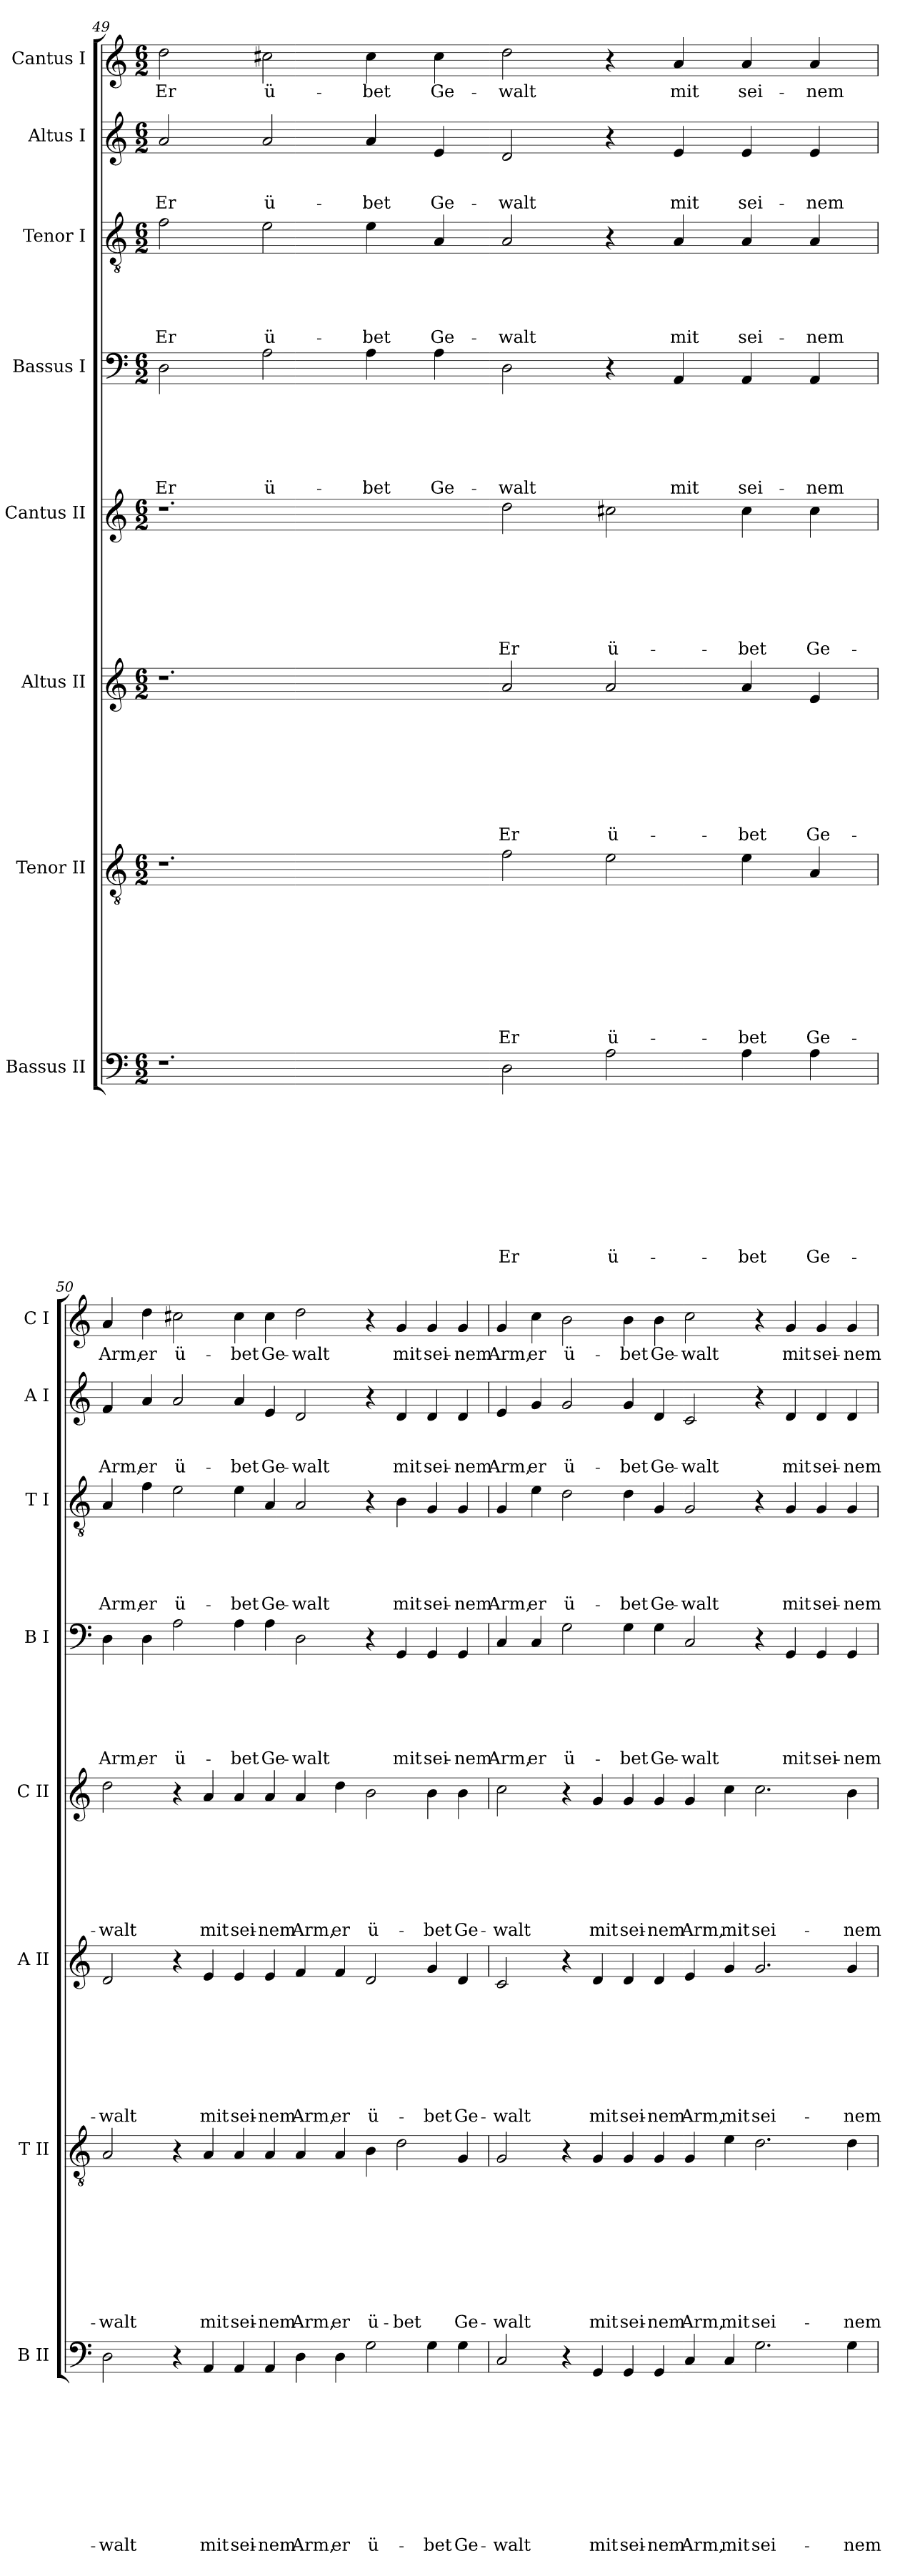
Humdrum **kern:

**kern	**text	**text	**text	**text	**text	**text	**text	**text	**text	**text	**kern	**text	**text	**text	**text	**text	**text	**text	**text	**text	**kern	**text	**text	**text	**text	**text	**text	**text	**text	**kern	**text	**text	**text	**text	**text	**text	**text	**kern	**text	**text	**text	**text	**text	**text	**kern	**text	**text	**text	**text	**text	**kern	**text	**text	**text	**kern	**text
*part8	*part8	*part8	*part8	*part8	*part8	*part8	*part8	*part8	*part8	*part8	*part7	*part7	*part7	*part7	*part7	*part7	*part7	*part7	*part7	*part7	*part6	*part6	*part6	*part6	*part6	*part6	*part6	*part6	*part6	*part5	*part5	*part5	*part5	*part5	*part5	*part5	*part5	*part4	*part4	*part4	*part4	*part4	*part4	*part4	*part3	*part3	*part3	*part3	*part3	*part3	*part2	*part2	*part2	*part2	*part1	*part1
*staff8	*staff8	*staff8	*staff8	*staff8	*staff8	*staff8	*staff8	*staff8	*staff8	*staff8	*staff7	*staff7	*staff7	*staff7	*staff7	*staff7	*staff7	*staff7	*staff7	*staff7	*staff6	*staff6	*staff6	*staff6	*staff6	*staff6	*staff6	*staff6	*staff6	*staff5	*staff5	*staff5	*staff5	*staff5	*staff5	*staff5	*staff5	*staff4	*staff4	*staff4	*staff4	*staff4	*staff4	*staff4	*staff3	*staff3	*staff3	*staff3	*staff3	*staff3	*staff2	*staff2	*staff2	*staff2	*staff1	*staff1
*I"Bassus II	*	*	*	*	*	*	*	*	*	*	*I"Tenor II	*	*	*	*	*	*	*	*	*	*I"Altus II	*	*	*	*	*	*	*	*	*I"Cantus II	*	*	*	*	*	*	*	*I"Bassus I	*	*	*	*	*	*	*I"Tenor I	*	*	*	*	*	*I"Altus I	*	*	*	*I"Cantus I	*
*I'B II	*	*	*	*	*	*	*	*	*	*	*I'T II	*	*	*	*	*	*	*	*	*	*I'A II	*	*	*	*	*	*	*	*	*I'C II	*	*	*	*	*	*	*	*I'B I	*	*	*	*	*	*	*I'T I	*	*	*	*	*	*I'A I	*	*	*	*I'C I	*
!!LO:PB:g=z
*clefF4	*	*	*	*	*	*	*	*	*	*	*clefGv2	*	*	*	*	*	*	*	*	*	*clefG2	*	*	*	*	*	*	*	*	*clefG2	*	*	*	*	*	*	*	*clefF4	*	*	*	*	*	*	*clefGv2	*	*	*	*	*	*clefG2	*	*	*	*clefG2	*
*k[]	*	*	*	*	*	*	*	*	*	*	*k[]	*	*	*	*	*	*	*	*	*	*k[]	*	*	*	*	*	*	*	*	*k[]	*	*	*	*	*	*	*	*k[]	*	*	*	*	*	*	*k[]	*	*	*	*	*	*k[]	*	*	*	*k[]	*
*C:	*	*	*	*	*	*	*	*	*	*	*C:	*	*	*	*	*	*	*	*	*	*C:	*	*	*	*	*	*	*	*	*C:	*	*	*	*	*	*	*	*C:	*	*	*	*	*	*	*C:	*	*	*	*	*	*C:	*	*	*	*C:	*
*M6/2	*	*	*	*	*	*	*	*	*	*	*M6/2	*	*	*	*	*	*	*	*	*	*M6/2	*	*	*	*	*	*	*	*	*M6/2	*	*	*	*	*	*	*	*M6/2	*	*	*	*	*	*	*M6/2	*	*	*	*	*	*M6/2	*	*	*	*M6/2	*
=49	=49	=49	=49	=49	=49	=49	=49	=49	=49	=49	=49	=49	=49	=49	=49	=49	=49	=49	=49	=49	=49	=49	=49	=49	=49	=49	=49	=49	=49	=49	=49	=49	=49	=49	=49	=49	=49	=49	=49	=49	=49	=49	=49	=49	=49	=49	=49	=49	=49	=49	=49	=49	=49	=49	=49	=49
!	!	!	!	!	!	!	!	!	!	!	!	!	!	!	!	!	!	!	!	!	!	!	!	!	!	!	!	!	!	!	!	!	!	!	!	!	!	!	!	!	!	!	!	!LO:LY:b	!	!	!	!	!	!LO:LY:b	!	!	!	!LO:LY:b	!	!LO:LY:b
1.r	.	.	.	.	.	.	.	.	.	.	1.r	.	.	.	.	.	.	.	.	.	1.r	.	.	.	.	.	.	.	.	1.r	.	.	.	.	.	.	.	2D\	.	.	.	.	.	Er	2f\	.	.	.	.	Er	2a/	.	.	Er	2dd\	Er
!	!	!	!	!	!	!	!	!	!	!	!	!	!	!	!	!	!	!	!	!	!	!	!	!	!	!	!	!	!	!	!	!	!	!	!	!	!	!	!	!	!	!	!	!LO:LY:b	!	!	!	!	!	!LO:LY:b	!	!	!	!LO:LY:b	!	!LO:LY:b
.	.	.	.	.	.	.	.	.	.	.	.	.	.	.	.	.	.	.	.	.	.	.	.	.	.	.	.	.	.	.	.	.	.	.	.	.	.	2A\	.	.	.	.	.	ü-	2e\	.	.	.	.	ü-	2a/	.	.	ü-	2cc#X\	ü-
!	!	!	!	!	!	!	!	!	!	!	!	!	!	!	!	!	!	!	!	!	!	!	!	!	!	!	!	!	!	!	!	!	!	!	!	!	!	!	!	!	!	!	!	!LO:LY:b:rj	!	!	!	!	!	!LO:LY:b:rj	!	!	!	!LO:LY:b:rj	!	!LO:LY:b:rj
.	.	.	.	.	.	.	.	.	.	.	.	.	.	.	.	.	.	.	.	.	.	.	.	.	.	.	.	.	.	.	.	.	.	.	.	.	.	4A\	.	.	.	.	.	-bet	4e\	.	.	.	.	-bet	4a/	.	.	-bet	4cc#\	-bet
!	!	!	!	!	!	!	!	!	!	!	!	!	!	!	!	!	!	!	!	!	!	!	!	!	!	!	!	!	!	!	!	!	!	!	!	!	!	!	!	!	!	!	!	!LO:LY:b:rj	!	!	!	!	!	!LO:LY:b:rj	!	!	!	!LO:LY:b:rj	!	!LO:LY:b:rj
.	.	.	.	.	.	.	.	.	.	.	.	.	.	.	.	.	.	.	.	.	.	.	.	.	.	.	.	.	.	.	.	.	.	.	.	.	.	4A\	.	.	.	.	.	Ge-	4A/	.	.	.	.	Ge-	4e/	.	.	Ge-	4cc#\	Ge-
!	!	!	!	!	!	!	!	!	!	!LO:LY:b	!	!	!	!	!	!	!	!	!	!LO:LY:b	!	!	!	!	!	!	!	!	!LO:LY:b	!	!	!	!	!	!	!	!LO:LY:b	!	!	!	!	!	!	!LO:LY:b	!	!	!	!	!	!LO:LY:b	!	!	!	!LO:LY:b	!	!LO:LY:b
2D\	.	.	.	.	.	.	.	.	.	Er	2f\	.	.	.	.	.	.	.	.	Er	2a/	.	.	.	.	.	.	.	Er	2dd\	.	.	.	.	.	.	Er	2D\	.	.	.	.	.	-walt	2A/	.	.	.	.	-walt	2d/	.	.	-walt	2dd\	-walt
!	!	!	!	!	!	!	!	!	!	!LO:LY:b	!	!	!	!	!	!	!	!	!	!LO:LY:b	!	!	!	!	!	!	!	!	!LO:LY:b	!	!	!	!	!	!	!	!LO:LY:b	!	!	!	!	!	!	!	!	!	!	!	!	!	!	!	!	!	!	!
2A\	.	.	.	.	.	.	.	.	.	ü-	2e\	.	.	.	.	.	.	.	.	ü-	2a/	.	.	.	.	.	.	.	ü-	2cc#X\	.	.	.	.	.	.	ü-	4r	.	.	.	.	.	.	4r	.	.	.	.	.	4r	.	.	.	4r	.
!	!	!	!	!	!	!	!	!	!	!	!	!	!	!	!	!	!	!	!	!	!	!	!	!	!	!	!	!	!	!	!	!	!	!	!	!	!	!	!	!	!	!	!	!LO:LY:b	!	!	!	!	!	!LO:LY:b	!	!	!	!LO:LY:b	!	!LO:LY:b
.	.	.	.	.	.	.	.	.	.	.	.	.	.	.	.	.	.	.	.	.	.	.	.	.	.	.	.	.	.	.	.	.	.	.	.	.	.	4AA/	.	.	.	.	.	mit	4A/	.	.	.	.	mit	4e/	.	.	mit	4a/	mit
!	!	!	!	!	!	!	!	!	!	!LO:LY:b:rj	!	!	!	!	!	!	!	!	!	!LO:LY:b:rj	!	!	!	!	!	!	!	!	!LO:LY:b:rj	!	!	!	!	!	!	!	!LO:LY:b:rj	!	!	!	!	!	!	!LO:LY:b	!	!	!	!	!	!LO:LY:b	!	!	!	!LO:LY:b	!	!LO:LY:b
4A\	.	.	.	.	.	.	.	.	.	-bet	4e\	.	.	.	.	.	.	.	.	-bet	4a/	.	.	.	.	.	.	.	-bet	4cc#\	.	.	.	.	.	.	-bet	4AA/	.	.	.	.	.	sei-	4A/	.	.	.	.	sei-	4e/	.	.	sei-	4a/	sei-
!	!	!	!	!	!	!	!	!	!	!LO:LY:b:rj	!	!	!	!	!	!	!	!	!	!LO:LY:b:rj	!	!	!	!	!	!	!	!	!LO:LY:b:rj	!	!	!	!	!	!	!	!LO:LY:b:rj	!	!	!	!	!	!	!LO:LY:b	!	!	!	!	!	!LO:LY:b	!	!	!	!LO:LY:b	!	!LO:LY:b
4A\	.	.	.	.	.	.	.	.	.	Ge-	4A/	.	.	.	.	.	.	.	.	Ge-	4e/	.	.	.	.	.	.	.	Ge-	4cc#\	.	.	.	.	.	.	Ge-	4AA/	.	.	.	.	.	-nem	4A/	.	.	.	.	-nem	4e/	.	.	-nem	4a/	-nem
=50	=50	=50	=50	=50	=50	=50	=50	=50	=50	=50	=50	=50	=50	=50	=50	=50	=50	=50	=50	=50	=50	=50	=50	=50	=50	=50	=50	=50	=50	=50	=50	=50	=50	=50	=50	=50	=50	=50	=50	=50	=50	=50	=50	=50	=50	=50	=50	=50	=50	=50	=50	=50	=50	=50	=50	=50
!	!	!	!	!	!	!	!	!	!	!LO:LY:b	!	!	!	!	!	!	!	!	!	!LO:LY:b	!	!	!	!	!	!	!	!	!LO:LY:b	!	!	!	!	!	!	!	!LO:LY:b	!	!	!	!	!	!	!LO:LY:b	!	!	!	!	!	!LO:LY:b	!	!	!	!LO:LY:b	!	!LO:LY:b
2D\	.	.	.	.	.	.	.	.	.	-walt	2A/	.	.	.	.	.	.	.	.	-walt	2d/	.	.	.	.	.	.	.	-walt	2dd\	.	.	.	.	.	.	-walt	4D\	.	.	.	.	.	Arm,	4A/	.	.	.	.	Arm,	4f/	.	.	Arm,	4a/	Arm,
!	!	!	!	!	!	!	!	!	!	!	!	!	!	!	!	!	!	!	!	!	!	!	!	!	!	!	!	!	!	!	!	!	!	!	!	!	!	!	!	!	!	!	!	!LO:LY:b	!	!	!	!	!	!LO:LY:b	!	!	!	!LO:LY:b	!	!LO:LY:b
.	.	.	.	.	.	.	.	.	.	.	.	.	.	.	.	.	.	.	.	.	.	.	.	.	.	.	.	.	.	.	.	.	.	.	.	.	.	4D\	.	.	.	.	.	er	4f\	.	.	.	.	er	4a/	.	.	er	4dd\	er
!	!	!	!	!	!	!	!	!	!	!	!	!	!	!	!	!	!	!	!	!	!	!	!	!	!	!	!	!	!	!	!	!	!	!	!	!	!	!	!	!	!	!	!	!LO:LY:b	!	!	!	!	!	!LO:LY:b	!	!	!	!LO:LY:b	!	!LO:LY:b
4r	.	.	.	.	.	.	.	.	.	.	4r	.	.	.	.	.	.	.	.	.	4r	.	.	.	.	.	.	.	.	4r	.	.	.	.	.	.	.	2A\	.	.	.	.	.	ü-	2e\	.	.	.	.	ü-	2a/	.	.	ü-	2cc#X\	ü-
!	!	!	!	!	!	!	!	!	!	!LO:LY:b	!	!	!	!	!	!	!	!	!	!LO:LY:b	!	!	!	!	!	!	!	!	!LO:LY:b	!	!	!	!	!	!	!	!LO:LY:b	!	!	!	!	!	!	!	!	!	!	!	!	!	!	!	!	!	!	!
4AA/	.	.	.	.	.	.	.	.	.	mit	4A/	.	.	.	.	.	.	.	.	mit	4e/	.	.	.	.	.	.	.	mit	4a/	.	.	.	.	.	.	mit	.	.	.	.	.	.	.	.	.	.	.	.	.	.	.	.	.	.	.
!	!	!	!	!	!	!	!	!	!	!LO:LY:b:rj	!	!	!	!	!	!	!	!	!	!LO:LY:b:rj	!	!	!	!	!	!	!	!	!LO:LY:b:rj	!	!	!	!	!	!	!	!LO:LY:b:rj	!	!	!	!	!	!	!LO:LY:b:rj	!	!	!	!	!	!LO:LY:b:rj	!	!	!	!LO:LY:b:rj	!	!LO:LY:b:rj
4AA/	.	.	.	.	.	.	.	.	.	sei-	4A/	.	.	.	.	.	.	.	.	sei-	4e/	.	.	.	.	.	.	.	sei-	4a/	.	.	.	.	.	.	sei-	4A\	.	.	.	.	.	-bet	4e\	.	.	.	.	-bet	4a/	.	.	-bet	4cc#\	-bet
!	!	!	!	!	!	!	!	!	!	!LO:LY:b	!	!	!	!	!	!	!	!	!	!LO:LY:b	!	!	!	!	!	!	!	!	!LO:LY:b	!	!	!	!	!	!	!	!LO:LY:b	!	!	!	!	!	!	!LO:LY:b:rj	!	!	!	!	!	!LO:LY:b:rj	!	!	!	!LO:LY:b:rj	!	!LO:LY:b:rj
4AA/	.	.	.	.	.	.	.	.	.	-nem	4A/	.	.	.	.	.	.	.	.	-nem	4e/	.	.	.	.	.	.	.	-nem	4a/	.	.	.	.	.	.	-nem	4A\	.	.	.	.	.	Ge-	4A/	.	.	.	.	Ge-	4e/	.	.	Ge-	4cc#\	Ge-
!	!	!	!	!	!	!	!	!	!	!LO:LY:b	!	!	!	!	!	!	!	!	!	!LO:LY:b	!	!	!	!	!	!	!	!	!LO:LY:b	!	!	!	!	!	!	!	!LO:LY:b	!	!	!	!	!	!	!LO:LY:b	!	!	!	!	!	!LO:LY:b	!	!	!	!LO:LY:b	!	!LO:LY:b
4D\	.	.	.	.	.	.	.	.	.	Arm,	4A/	.	.	.	.	.	.	.	.	Arm,	4f/	.	.	.	.	.	.	.	Arm,	4a/	.	.	.	.	.	.	Arm,	2D\	.	.	.	.	.	-walt	2A/	.	.	.	.	-walt	2d/	.	.	-walt	2dd\	-walt
!	!	!	!	!	!	!	!	!	!	!LO:LY:b	!	!	!	!	!	!	!	!	!	!LO:LY:b	!	!	!	!	!	!	!	!	!LO:LY:b	!	!	!	!	!	!	!	!LO:LY:b	!	!	!	!	!	!	!	!	!	!	!	!	!	!	!	!	!	!	!
4D\	.	.	.	.	.	.	.	.	.	er	4A/	.	.	.	.	.	.	.	.	er	4f/	.	.	.	.	.	.	.	er	4dd\	.	.	.	.	.	.	er	.	.	.	.	.	.	.	.	.	.	.	.	.	.	.	.	.	.	.
!	!	!	!	!	!	!	!	!	!	!LO:LY:b	!	!	!	!	!	!	!	!	!	!LO:LY:b	!	!	!	!	!	!	!	!	!LO:LY:b	!	!	!	!	!	!	!	!LO:LY:b	!	!	!	!	!	!	!	!	!	!	!	!	!	!	!	!	!	!	!
2G\	.	.	.	.	.	.	.	.	.	ü-	4B\	.	.	.	.	.	.	.	.	ü-	2d/	.	.	.	.	.	.	.	ü-	2b\	.	.	.	.	.	.	ü-	4r	.	.	.	.	.	.	4r	.	.	.	.	.	4r	.	.	.	4r	.
!	!	!	!	!	!	!	!	!	!	!	!	!	!	!	!	!	!	!	!	!LO:LY:b	!	!	!	!	!	!	!	!	!	!	!	!	!	!	!	!	!	!	!	!	!	!	!	!LO:LY:b	!	!	!	!	!	!LO:LY:b	!	!	!	!LO:LY:b	!	!LO:LY:b
.	.	.	.	.	.	.	.	.	.	.	2d\	.	.	.	.	.	.	.	.	-bet	.	.	.	.	.	.	.	.	.	.	.	.	.	.	.	.	.	4GG/	.	.	.	.	.	mit	4B\	.	.	.	.	mit	4d/	.	.	mit	4g/	mit
!	!	!	!	!	!	!	!	!	!	!LO:LY:b	!	!	!	!	!	!	!	!	!	!	!	!	!	!	!	!	!	!	!LO:LY:b	!	!	!	!	!	!	!	!LO:LY:b	!	!	!	!	!	!	!LO:LY:b	!	!	!	!	!	!LO:LY:b	!	!	!	!LO:LY:b	!	!LO:LY:b
4G\	.	.	.	.	.	.	.	.	.	-bet	.	.	.	.	.	.	.	.	.	.	4g/	.	.	.	.	.	.	.	-bet	4b\	.	.	.	.	.	.	-bet	4GG/	.	.	.	.	.	sei-	4G/	.	.	.	.	sei-	4d/	.	.	sei-	4g/	sei-
!	!	!	!	!	!	!	!	!	!	!LO:LY:b	!	!	!	!	!	!	!	!	!	!LO:LY:b	!	!	!	!	!	!	!	!	!LO:LY:b	!	!	!	!	!	!	!	!LO:LY:b	!	!	!	!	!	!	!LO:LY:b	!	!	!	!	!	!LO:LY:b	!	!	!	!LO:LY:b	!	!LO:LY:b
4G\	.	.	.	.	.	.	.	.	.	Ge-	4G/	.	.	.	.	.	.	.	.	Ge-	4d/	.	.	.	.	.	.	.	Ge-	4b\	.	.	.	.	.	.	Ge-	4GG/	.	.	.	.	.	-nem	4G/	.	.	.	.	-nem	4d/	.	.	-nem	4g/	-nem
!!LO:LB:g=z
=51	=51	=51	=51	=51	=51	=51	=51	=51	=51	=51	=51	=51	=51	=51	=51	=51	=51	=51	=51	=51	=51	=51	=51	=51	=51	=51	=51	=51	=51	=51	=51	=51	=51	=51	=51	=51	=51	=51	=51	=51	=51	=51	=51	=51	=51	=51	=51	=51	=51	=51	=51	=51	=51	=51	=51	=51
!	!	!	!	!	!	!	!	!	!	!LO:LY:b	!	!	!	!	!	!	!	!	!	!LO:LY:b	!	!	!	!	!	!	!	!	!LO:LY:b	!	!	!	!	!	!	!	!LO:LY:b	!	!	!	!	!	!	!LO:LY:b	!	!	!	!	!	!LO:LY:b	!	!	!	!LO:LY:b	!	!LO:LY:b
2C/	.	.	.	.	.	.	.	.	.	-walt	2G/	.	.	.	.	.	.	.	.	-walt	2c/	.	.	.	.	.	.	.	-walt	2cc\	.	.	.	.	.	.	-walt	4C/	.	.	.	.	.	Arm,	4G/	.	.	.	.	Arm,	4e/	.	.	Arm,	4g/	Arm,
!	!	!	!	!	!	!	!	!	!	!	!	!	!	!	!	!	!	!	!	!	!	!	!	!	!	!	!	!	!	!	!	!	!	!	!	!	!	!	!	!	!	!	!	!LO:LY:b	!	!	!	!	!	!LO:LY:b	!	!	!	!LO:LY:b	!	!LO:LY:b
.	.	.	.	.	.	.	.	.	.	.	.	.	.	.	.	.	.	.	.	.	.	.	.	.	.	.	.	.	.	.	.	.	.	.	.	.	.	4C/	.	.	.	.	.	er	4e\	.	.	.	.	er	4g/	.	.	er	4cc\	er
!	!	!	!	!	!	!	!	!	!	!	!	!	!	!	!	!	!	!	!	!	!	!	!	!	!	!	!	!	!	!	!	!	!	!	!	!	!	!	!	!	!	!	!	!LO:LY:b	!	!	!	!	!	!LO:LY:b	!	!	!	!LO:LY:b	!	!LO:LY:b
4r	.	.	.	.	.	.	.	.	.	.	4r	.	.	.	.	.	.	.	.	.	4r	.	.	.	.	.	.	.	.	4r	.	.	.	.	.	.	.	2G\	.	.	.	.	.	ü-	2d\	.	.	.	.	ü-	2g/	.	.	ü-	2b\	ü-
!	!	!	!	!	!	!	!	!	!	!LO:LY:b	!	!	!	!	!	!	!	!	!	!LO:LY:b	!	!	!	!	!	!	!	!	!LO:LY:b	!	!	!	!	!	!	!	!LO:LY:b	!	!	!	!	!	!	!	!	!	!	!	!	!	!	!	!	!	!	!
4GG/	.	.	.	.	.	.	.	.	.	mit	4G/	.	.	.	.	.	.	.	.	mit	4d/	.	.	.	.	.	.	.	mit	4g/	.	.	.	.	.	.	mit	.	.	.	.	.	.	.	.	.	.	.	.	.	.	.	.	.	.	.
!	!	!	!	!	!	!	!	!	!	!LO:LY:b	!	!	!	!	!	!	!	!	!	!LO:LY:b	!	!	!	!	!	!	!	!	!LO:LY:b	!	!	!	!	!	!	!	!LO:LY:b	!	!	!	!	!	!	!LO:LY:b	!	!	!	!	!	!LO:LY:b	!	!	!	!LO:LY:b	!	!LO:LY:b
4GG/	.	.	.	.	.	.	.	.	.	sei-	4G/	.	.	.	.	.	.	.	.	sei-	4d/	.	.	.	.	.	.	.	sei-	4g/	.	.	.	.	.	.	sei-	4G\	.	.	.	.	.	-bet	4d\	.	.	.	.	-bet	4g/	.	.	-bet	4b\	-bet
!	!	!	!	!	!	!	!	!	!	!LO:LY:b	!	!	!	!	!	!	!	!	!	!LO:LY:b	!	!	!	!	!	!	!	!	!LO:LY:b	!	!	!	!	!	!	!	!LO:LY:b	!	!	!	!	!	!	!LO:LY:b	!	!	!	!	!	!LO:LY:b	!	!	!	!LO:LY:b	!	!LO:LY:b
4GG/	.	.	.	.	.	.	.	.	.	-nem	4G/	.	.	.	.	.	.	.	.	-nem	4d/	.	.	.	.	.	.	.	-nem	4g/	.	.	.	.	.	.	-nem	4G\	.	.	.	.	.	Ge-	4G/	.	.	.	.	Ge-	4d/	.	.	Ge-	4b\	Ge-
!	!	!	!	!	!	!	!	!	!	!LO:LY:b	!	!	!	!	!	!	!	!	!	!LO:LY:b	!	!	!	!	!	!	!	!	!LO:LY:b	!	!	!	!	!	!	!	!LO:LY:b	!	!	!	!	!	!	!LO:LY:b	!	!	!	!	!	!LO:LY:b	!	!	!	!LO:LY:b	!	!LO:LY:b
4C/	.	.	.	.	.	.	.	.	.	Arm,	4G/	.	.	.	.	.	.	.	.	Arm,	4e/	.	.	.	.	.	.	.	Arm,	4g/	.	.	.	.	.	.	Arm,	2C/	.	.	.	.	.	-walt	2G/	.	.	.	.	-walt	2c/	.	.	-walt	2cc\	-walt
!	!	!	!	!	!	!	!	!	!	!LO:LY:b	!	!	!	!	!	!	!	!	!	!LO:LY:b	!	!	!	!	!	!	!	!	!LO:LY:b	!	!	!	!	!	!	!	!LO:LY:b	!	!	!	!	!	!	!	!	!	!	!	!	!	!	!	!	!	!	!
4C/	.	.	.	.	.	.	.	.	.	mit	4e\	.	.	.	.	.	.	.	.	mit	4g/	.	.	.	.	.	.	.	mit	4cc\	.	.	.	.	.	.	mit	.	.	.	.	.	.	.	.	.	.	.	.	.	.	.	.	.	.	.
!	!	!	!	!	!	!	!	!	!	!LO:LY:b	!	!	!	!	!	!	!	!	!	!LO:LY:b	!	!	!	!	!	!	!	!	!LO:LY:b	!	!	!	!	!	!	!	!LO:LY:b	!	!	!	!	!	!	!	!	!	!	!	!	!	!	!	!	!	!	!
2.G\	.	.	.	.	.	.	.	.	.	sei-	2.d\	.	.	.	.	.	.	.	.	sei-	2.g/	.	.	.	.	.	.	.	sei-	2.cc\	.	.	.	.	.	.	sei-	4r	.	.	.	.	.	.	4r	.	.	.	.	.	4r	.	.	.	4r	.
!	!	!	!	!	!	!	!	!	!	!	!	!	!	!	!	!	!	!	!	!	!	!	!	!	!	!	!	!	!	!	!	!	!	!	!	!	!	!	!	!	!	!	!	!LO:LY:b	!	!	!	!	!	!LO:LY:b	!	!	!	!LO:LY:b	!	!LO:LY:b
.	.	.	.	.	.	.	.	.	.	.	.	.	.	.	.	.	.	.	.	.	.	.	.	.	.	.	.	.	.	.	.	.	.	.	.	.	.	4GG/	.	.	.	.	.	mit	4G/	.	.	.	.	mit	4d/	.	.	mit	4g/	mit
!	!	!	!	!	!	!	!	!	!	!	!	!	!	!	!	!	!	!	!	!	!	!	!	!	!	!	!	!	!	!	!	!	!	!	!	!	!	!	!	!	!	!	!	!LO:LY:b	!	!	!	!	!	!LO:LY:b	!	!	!	!LO:LY:b	!	!LO:LY:b
.	.	.	.	.	.	.	.	.	.	.	.	.	.	.	.	.	.	.	.	.	.	.	.	.	.	.	.	.	.	.	.	.	.	.	.	.	.	4GG/	.	.	.	.	.	sei-	4G/	.	.	.	.	sei-	4d/	.	.	sei-	4g/	sei-
!	!	!	!	!	!	!	!	!	!	!LO:LY:b	!	!	!	!	!	!	!	!	!	!LO:LY:b	!	!	!	!	!	!	!	!	!LO:LY:b	!	!	!	!	!	!	!	!LO:LY:b	!	!	!	!	!	!	!LO:LY:b	!	!	!	!	!	!LO:LY:b	!	!	!	!LO:LY:b	!	!LO:LY:b
4G\	.	.	.	.	.	.	.	.	.	-nem	4d\	.	.	.	.	.	.	.	.	-nem	4g/	.	.	.	.	.	.	.	-nem	4b\	.	.	.	.	.	.	-nem	4GG/	.	.	.	.	.	-nem	4G/	.	.	.	.	-nem	4d/	.	.	-nem	4g/	-nem
=	=	=	=	=	=	=	=	=	=	=	=	=	=	=	=	=	=	=	=	=	=	=	=	=	=	=	=	=	=	=	=	=	=	=	=	=	=	=	=	=	=	=	=	=	=	=	=	=	=	=	=	=	=	=	=	=
*-	*-	*-	*-	*-	*-	*-	*-	*-	*-	*-	*-	*-	*-	*-	*-	*-	*-	*-	*-	*-	*-	*-	*-	*-	*-	*-	*-	*-	*-	*-	*-	*-	*-	*-	*-	*-	*-	*-	*-	*-	*-	*-	*-	*-	*-	*-	*-	*-	*-	*-	*-	*-	*-	*-	*-	*-
